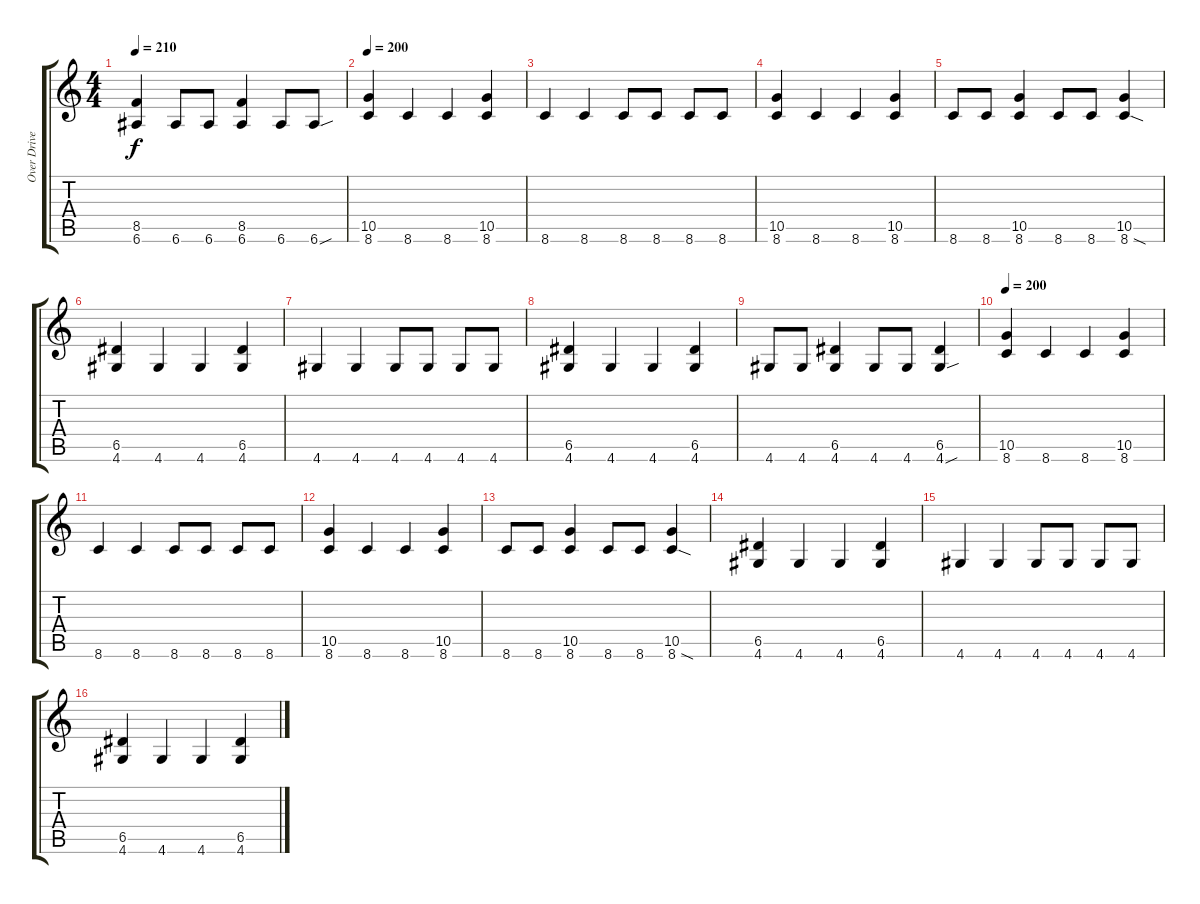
\track ("Over Driven Guitar" "Over Drive") {instrument overdrivenguitar}
\staff {score tabs}
\tuning (E4 B3 G3 D3 A2 E2) {hide}
\ts (4 4)
\tempo 210
\clef g2
\ks c
(8.5 6.6).4{dy f} 6.6.8 6.6.8 (8.5 6.6).4 6.6.8 6.6{sou}.8 |
\tempo 200
(10.5 8.6).4 8.6.4 8.6.4 (10.5 8.6).4 |
8.6.4 8.6.4 8.6.8 8.6.8 8.6.8 8.6.8 |
(10.5 8.6).4 8.6.4 8.6.4 (10.5 8.6).4 |
8.6.8 8.6.8 (10.5 8.6).4 8.6.8 8.6.8 (10.5 8.6{sod}).4 |
(6.5 4.6).4 4.6.4 4.6.4 (6.5 4.6).4 |
4.6.4 4.6.4 4.6.8 4.6.8 4.6.8 4.6.8 |
(6.5 4.6).4 4.6.4 4.6.4 (6.5 4.6).4 |
4.6.8 4.6.8 (6.5 4.6).4 4.6.8 4.6.8 (6.5 4.6{sou}).4 |
\tempo 200
(10.5 8.6).4 8.6.4 8.6.4 (10.5 8.6).4 |
8.6.4 8.6.4 8.6.8 8.6.8 8.6.8 8.6.8 |
(10.5 8.6).4 8.6.4 8.6.4 (10.5 8.6).4 |
8.6.8 8.6.8 (10.5 8.6).4 8.6.8 8.6.8 (10.5 8.6{sod}).4 |
(6.5 4.6).4 4.6.4 4.6.4 (6.5 4.6).4 |
4.6.4 4.6.4 4.6.8 4.6.8 4.6.8 4.6.8 |
(6.5 4.6).4 4.6.4 4.6.4 (6.5 4.6).4
